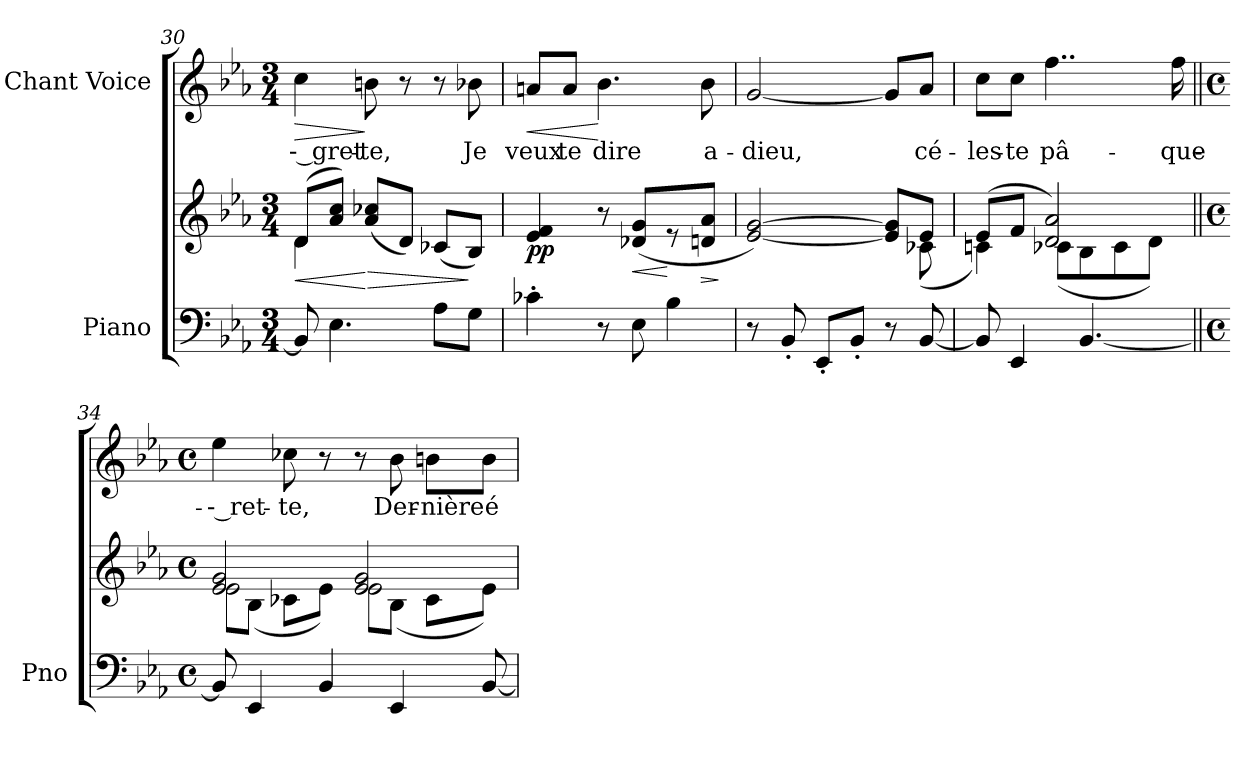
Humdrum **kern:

**kern	**kern	**dynam	**kern	**text	**dynam
*part2	*part2	*part2	*part1	*part1	*part1
*staff3	*staff2	*staff2/3	*staff1	*staff1	*staff1
*I"Piano	*	*	*I"Chant Voice	*	*
*I'Pno	*	*	*	*	*
!!LO:LB:g=z
*clefF4	*clefG2	*	*clefG2	*	*
*k[b-e-a-]	*k[b-e-a-]	*	*k[b-e-a-]	*	*
*M3/4	*M3/4	*	*M3/4	*	*
=30	=30	=30	=30	=30	=30
!	!	!LO:HP:b	!	!LO:LY:b	!LO:HP:b
*	*^	*	*	*	*
8BB-/]	(<8d/L	4d\	<	4cc\	-- gret-	>
4.E-\	8a-/ 8cc/J)	.	.	.	.	.
!	!	!	!LO:HP:n=1:b	!	!LO:LY:b	!
.	(<8a-/ 8cc-X/L	2ryy	[ >	8bn\	-te,	]
.	8d/J)	.	.	8r	.	.
8A-\L	(<8c-X/L	.	.	8r	.	.
!	!	!	!	!	!LO:LY:b	!
8G\J	8B-/J)	.	]	8b-X\	Je	.
*	*v	*v	*	*	*	*
=31	=31	=31	=31	=31	=31
!	!	!LO:DY:b	!	!LO:LY:b	!LO:HP:b
4c-X'\	4e-/ 4f/	pp	8an/L	veux	<
!	!	!	!	!LO:LY:b	!
.	.	.	8a/J	te	.
!	!	!	!	!LO:LY:b	!
8r	8r	.	4.b-\	dire	[
!	!	!LO:HP:b	!	!	!
8E-\	(>8d-X/ 8g/L	<	.	.	.
4B-\	8r	[	.	.	.
!	!	!LO:HP:b	!	!LO:LY:b	!
.	8dn/ 8a-/J	>	8b-\	a-	.
.	.	]	.	.	.
=32	=32	=32	=32	=32	=32
*	*^	*	*	*	*
!	!	!	!	!	!LO:LY:b	!
8r	[2e-/ [2g/)	8ryy	.	[2g/	-dieu,	.
*	*v	*v	*	*	*	*
8BB-'/	.	.	.	.	.
8EE-'/L	.	.	.	.	.
8BB-'/J	.	.	.	.	.
8r	8e-/] 8g/]L	.	8g/L]	.	.
*	*^	*	*	*	*
!	!	!	!	!	!LO:LY:b	!
[8BB-/	8e-/J	(8c-X\	.	8a-/J	cé-	.
=33	=33	=33	=33	=33	=33	=33
!	!	!	!	!	!LO:LY:b	!
8BB-/]	(8e-/L	4cn\)	.	8cc\L	-les-	.
!	!	!	!	!	!LO:LY:b	!
4EE-/	8f/J	.	.	8cc\J	-te	.
!	!	!	!	!	!LO:LY:b	!
.	2d/ 2a-/)	(>8c-X\L	.	4..ff\	pâ-	.
[4.BB-/	.	8B-\	.	.	.	.
.	.	8c-\	.	.	.	.
.	.	8d\J)	.	.	.	.
!	!	!	!	!	!LO:LY:b	!
.	.	.	.	16ff\	-que-	.
!!LO:PB:g=z
=34||	=34||	=34||	=34||	=34||	=34||	=34||
*M4/4	*M4/4	*	*	*M4/4	*	*
*met(c)	*met(c)	*	*	*met(c)	*	*
!	!	!LO:N:head=open	!	!	!LO:LY:b	!
8BB-/]	2e-/ 2g/	8e-\L	.	4ee-\	-- ret-	.
4EE-/	.	(>8B-\J	.	.	.	.
!	!	!	!	!	!LO:LY:b	!
.	.	8c-X\L	.	8cc-X\	-te,	.
4BB-/	.	8e-\J)	.	8r	.	.
!	!	!LO:N:head=open	!	!	!	!
.	2e-/ 2g/	8e-\L	.	8r	.	.
!	!	!	!	!	!LO:LY:b	!
4EE-/	.	(>8B-\J	.	8b-\	Der-	.
!	!	!	!	!	!LO:LY:b	!
.	.	8c-\L	.	8bn\L	-nière	.
!	!	!	!	!	!LO:LY:b	!
[8BB-/L	.	8e-\J)	.	8b\J	é-	.
*	*v	*v	*	*	*	*
=	=	=	=	=	=
*-	*-	*-	*-	*-	*-
